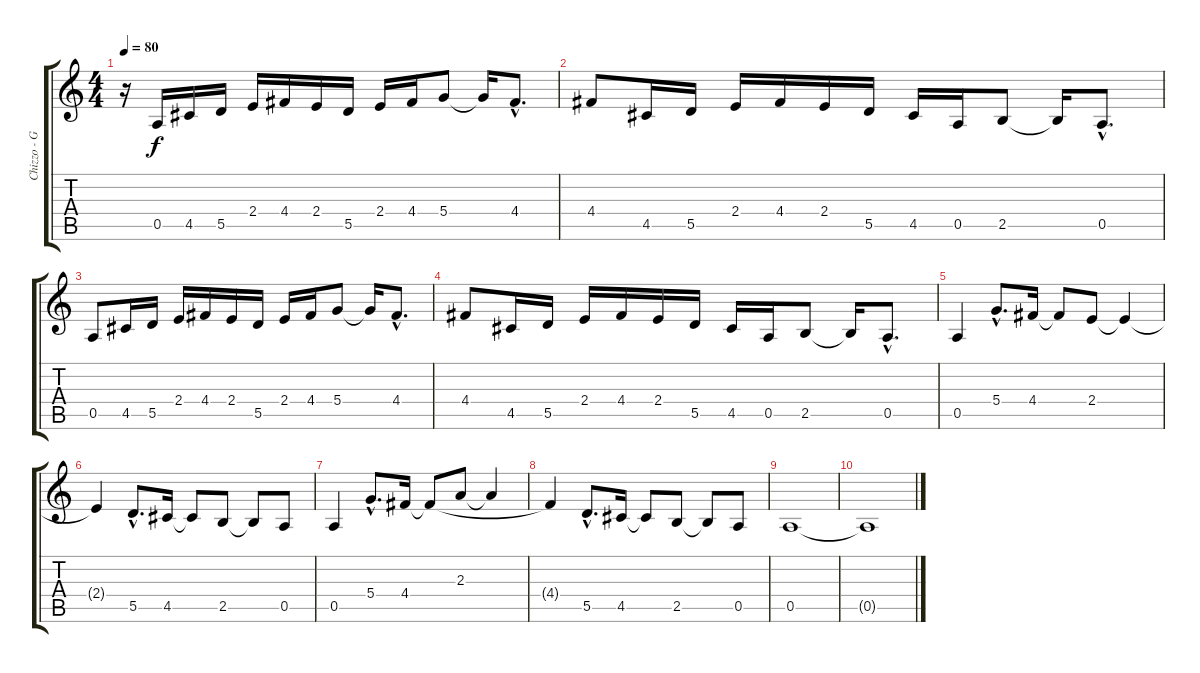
\track ("Chizzo - Guitarra" "Chizzo - G") {instrument electricguitarclean}
\staff {score tabs}
\tuning (E4 B3 G3 D3 A2 E2) {hide}
\ts (4 4)
\tempo 80
\clef g2
\ks c
r.16{dy f instrument electricguitarclean} 0.5.16 4.5.16 5.5.16 2.4.16 4.4.16 2.4.16 5.5.16 2.4.16 4.4.16 5.4.8 5.4{t}.16 4.4{hac}.8{d} |
4.4.8 4.5.16 5.5.16 2.4.16 4.4.16 2.4.16 5.5.16 4.5.16 0.5.16 2.5.8 2.5{t}.16 0.5{hac}.8{d} |
0.5.8 4.5.16 5.5.16 2.4.16 4.4.16 2.4.16 5.5.16 2.4.16 4.4.16 5.4.8 5.4{t}.16 4.4{hac}.8{d} |
4.4.8 4.5.16 5.5.16 2.4.16 4.4.16 2.4.16 5.5.16 4.5.16 0.5.16 2.5.8 2.5{t}.16 0.5{hac}.8{d} |
0.5.4 5.4{hac}.8{d} 4.4.16 4.4{t}.8 2.4.8 2.4{t}.4 |
2.4{t}.4 5.5{hac}.8{d} 4.5.16 4.5{t}.8 2.5.8 2.5{t}.8 0.5.8 |
0.5.4 5.4{hac}.8{d} 4.4.16 4.4{t}.8 2.3.8 2.3{t}.4 |
4.4{t}.4 5.5{hac}.8{d} 4.5.16 4.5{t}.8 2.5.8 2.5{t}.8 0.5.8 |
0.5.1 |
0.5{t}.1
